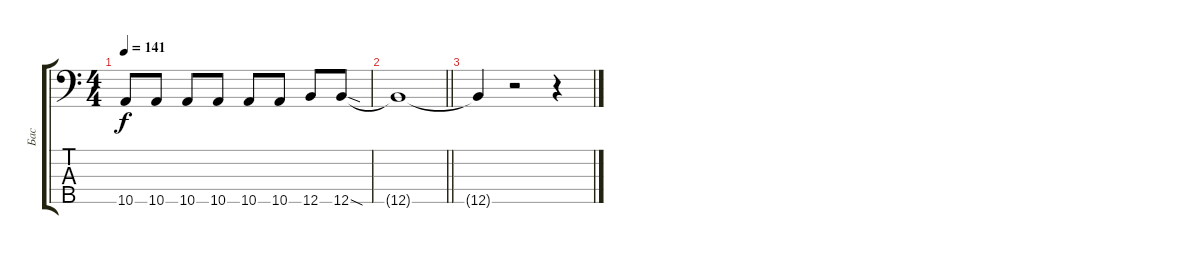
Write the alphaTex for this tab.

\track ("Бас" "Бас") {instrument electricbassfinger}
\staff {score tabs}
\tuning (G2 D2 A1 E1 B0) {hide}
\ts (4 4)
\tempo 141
\clef f4
\ks c
10.5.8{dy f} 10.5.8 10.5.8 10.5.8 10.5.8 10.5.8 12.5.8 12.5{sod}.8 |
\barLineRight lightlight
12.5{t}.1 |
12.5{t}.4 r.2 r.4
